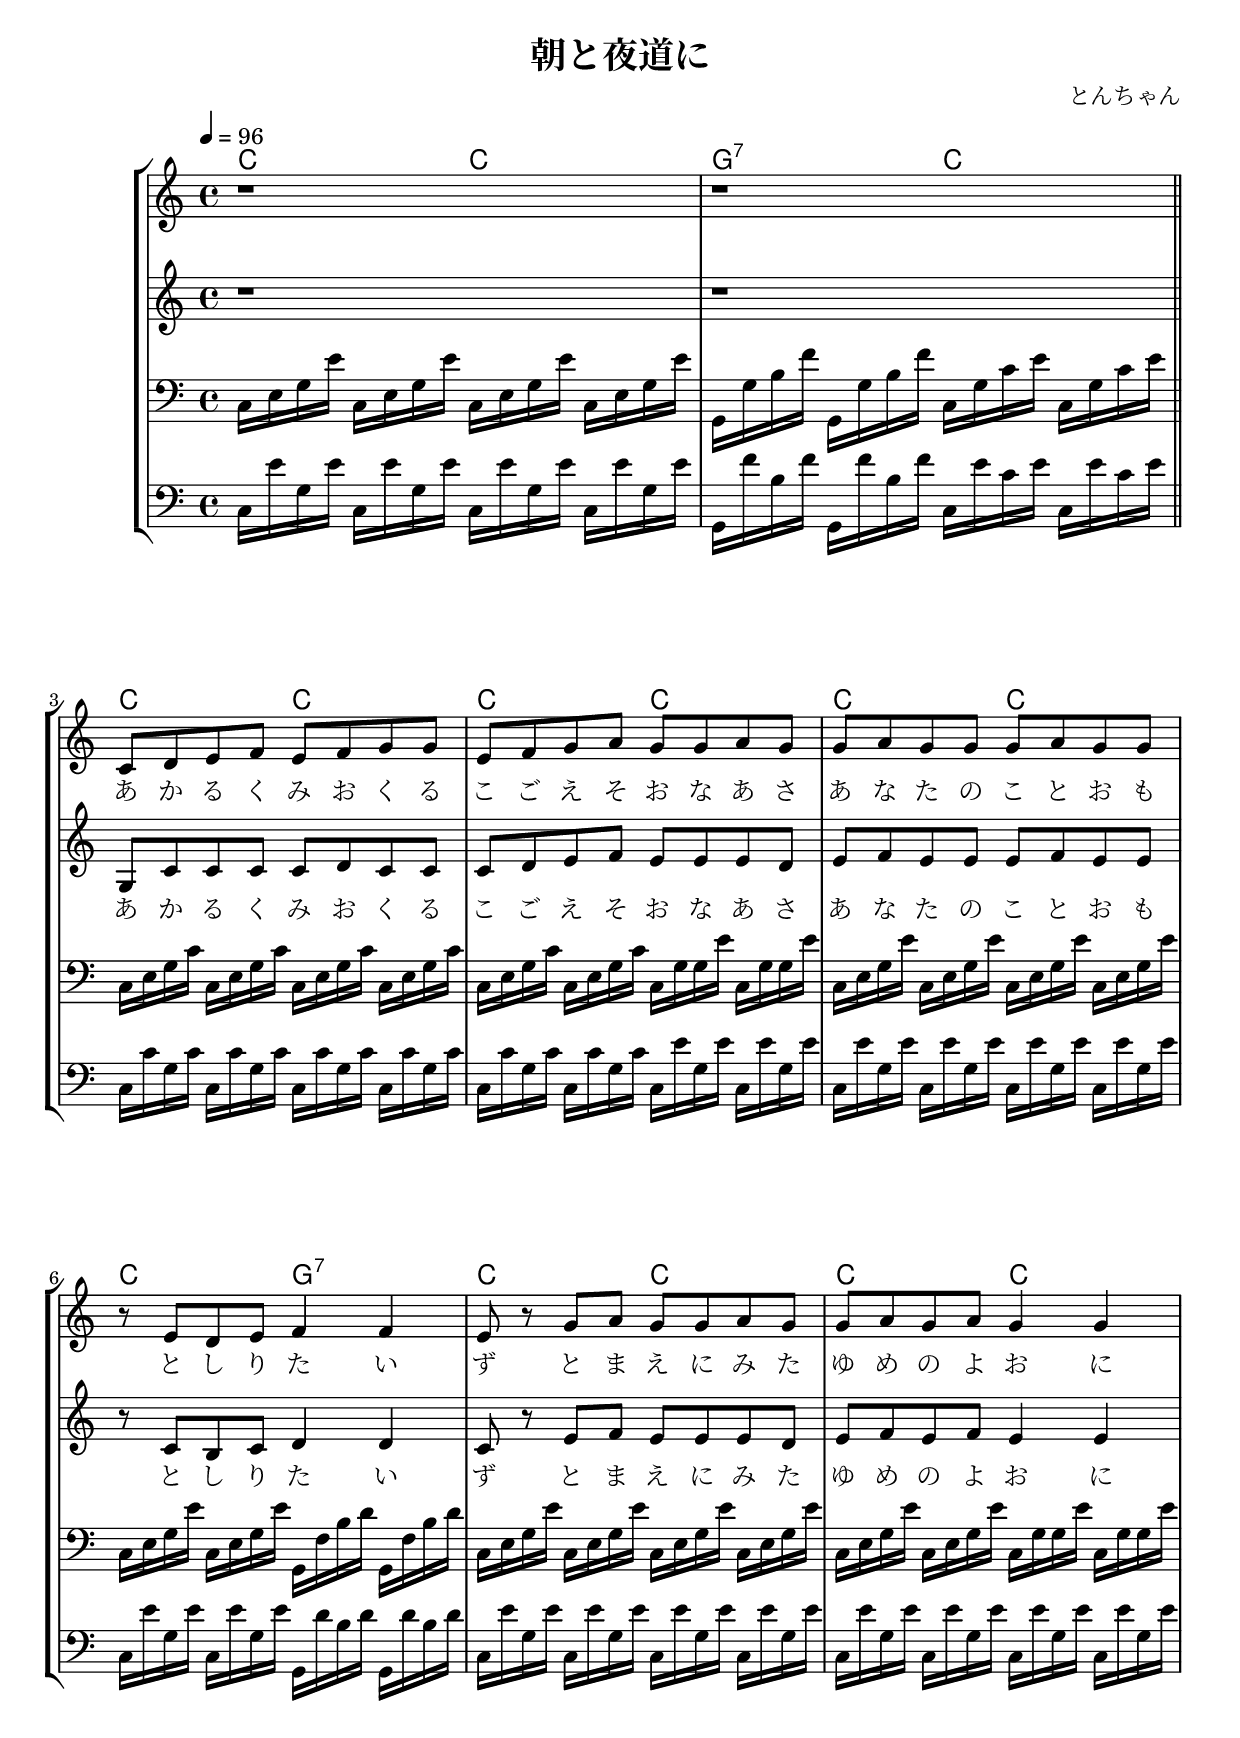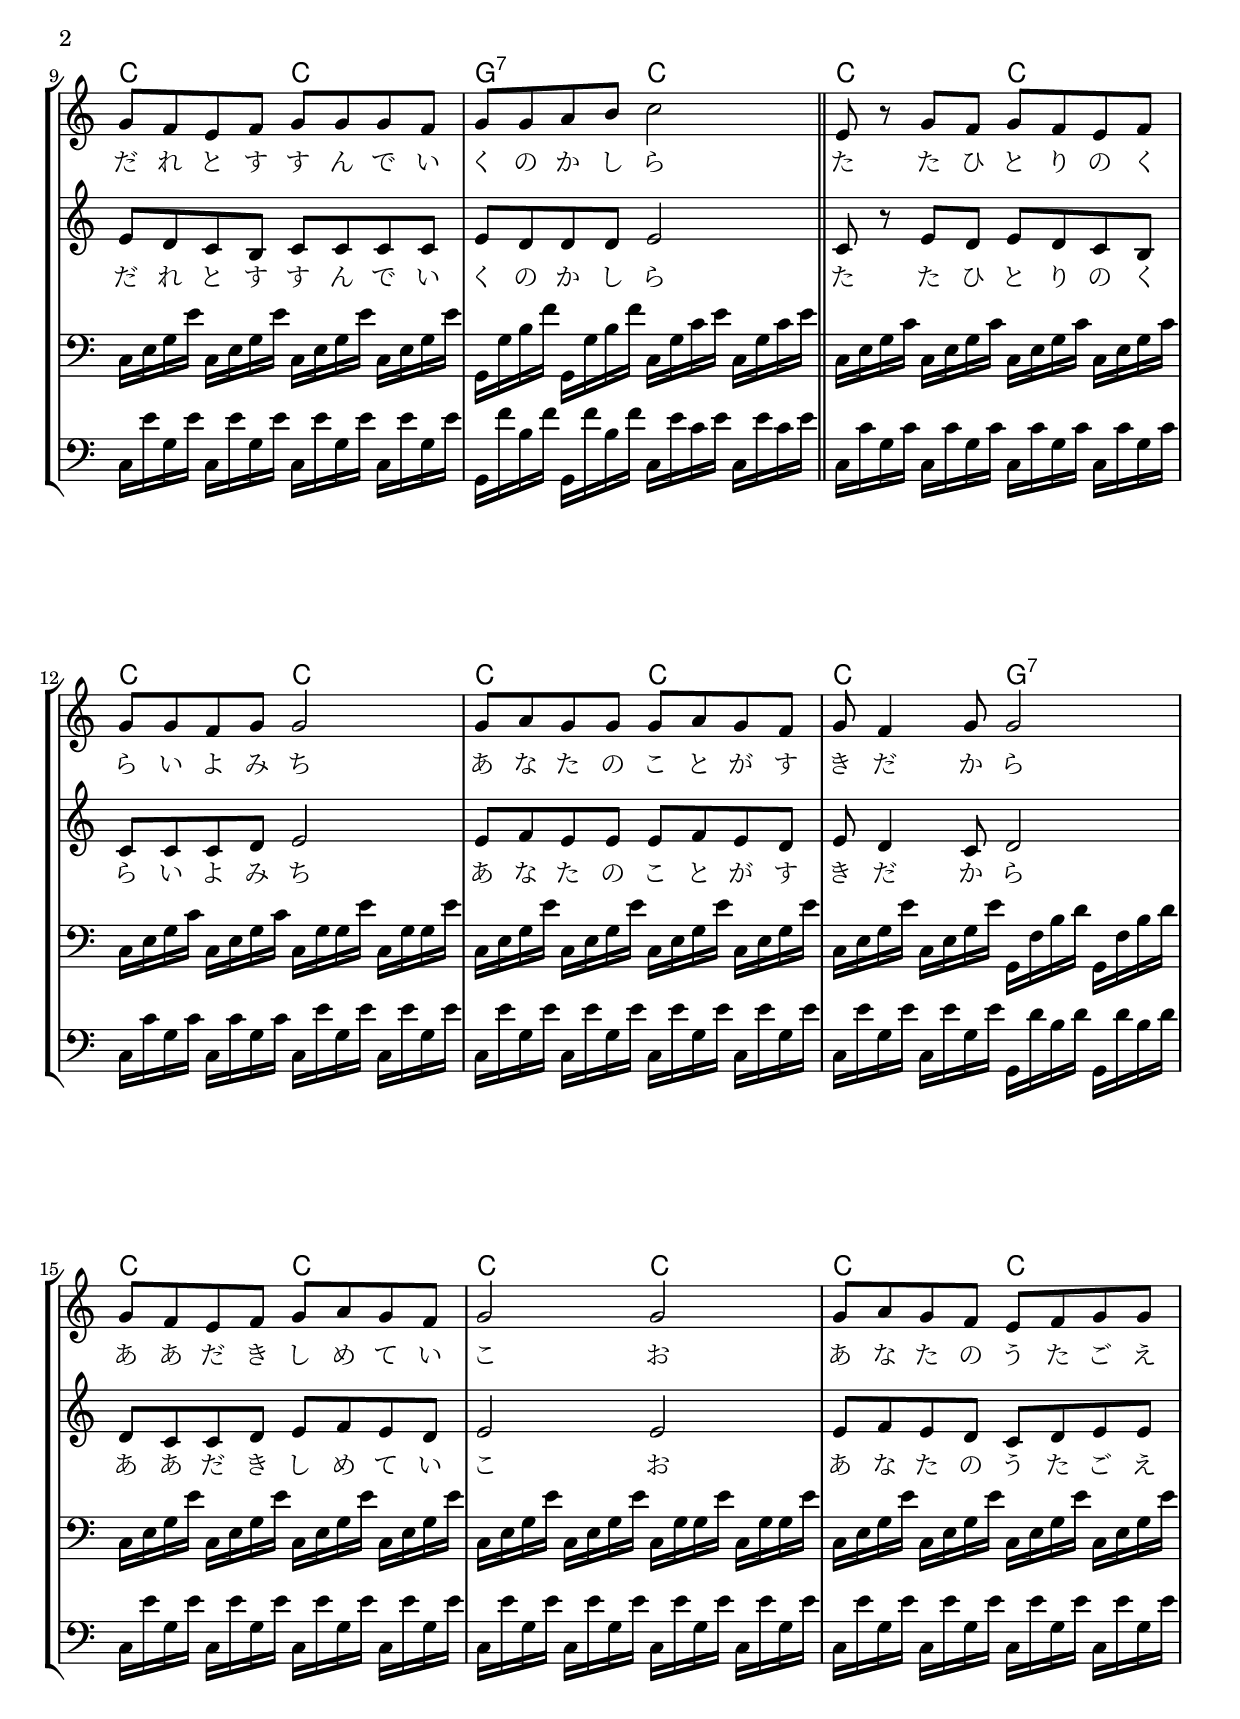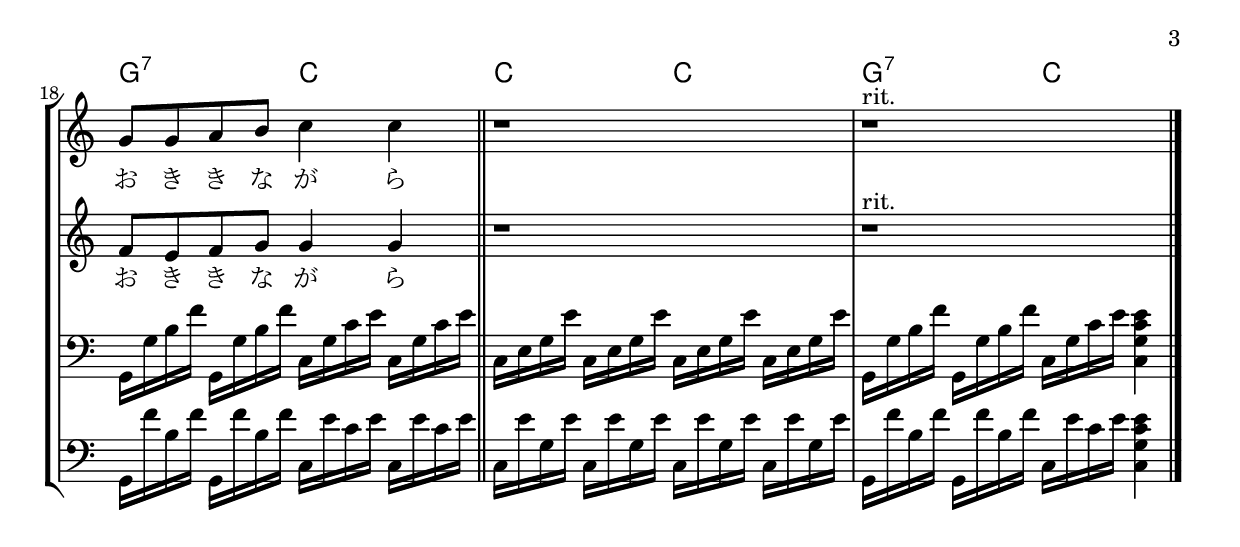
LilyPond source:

\version "2.12.1"

\header {
	title = \markup {朝と夜道に}
	composer = \markup \center-column {とんちゃん}
}

harmony = \chordmode {
	c2 c g:7 c 

	c c c c c c c g:7 c c c c c c g:7 c 

	c c c c c c c g:7 c c c c c c g:7 c 

	c c g:7 c 
}

melody = {
	\key c \major
	\tempo 4 = 96
	r1 | r1   
	\set Staff.midiInstrument = #"fss0.6"
	c'8  d'8  e'8  f'8  e'8  f'8  g'8  g'8 
	e'8  f'8  g'8  a'8  g'8  g'8  a'8  g'8 
	g'8  a'8  g'8  g'8  g'8  a'8  g'8  g'8 
	r8  e'8  d'8  e'8  f'4  f'4 
	e'8  r8  g'8  a'8  g'8  g'8  a'8  g'8 
	g'8  a'8  g'8  a'8  g'4  g'4 
	g'8  f'8  e'8  f'8  g'8  g'8  g'8  f'8 
	g'8  g'8  a'8  b'8  c''2
	\set Staff.midiInstrument = #"fss0.6"
	e'8  r8  g'8  f'8  g'8  f'8  e'8  f'8 
	g'8  g'8  f'8  g'8  g'2 
	g'8  a'8  g'8  g'8  g'8  a'8  g'8  f'8 
	g'8  f'4  g'8  g'2 
	g'8  f'8  e'8  f'8  g'8  a'8  g'8  f'8 
	g'2  g'2 
	g'8  a'8  g'8  f'8  e'8  f'8  g'8  g'8 
	g'8  g'8  a'8  b'8  c''4  c''4
	r1 | r1^"rit." \bar "|."
}

words = \lyricmode {
	
	あ  か  る  く  み  お  く  る  こ  ご  え  そ  お  な  あ  さ  あ  な  た  の  こ  と  お  も  と  し  り  た  い  ず  と  ま  え  に  み  た  ゆ  め  の  よ  お  に  だ  れ  と  す  す  ん  で  い  く  の  か  し  ら  
	た  た  ひ  と  り  の  く  ら  い  よ  み  ち  あ  な  た  の  こ  と  が  す  き  だ  か  ら  あ  あ  だ  き  し  め  て  い  こ  お  あ  な  た  の  う  た  ご  え  お  き  き  な  が  ら  
	
}

secondmelody = {
	\key c \major
	\tempo 4 = 96
	r1 | r1   
	\set Staff.midiInstrument = #"fss0.32"
	g8  c'8  c'8  c'8  c'8  d'8  c'8  c'8 
	c'8  d'8  e'8  f'8  e'8  e'8  e'8  d'8 
	e'8  f'8  e'8  e'8  e'8  f'8  e'8  e'8 
	r8  c'8  b8  c'8  d'4  d'4 
	c'8  r8  e'8  f'8  e'8  e'8  e'8  d'8 
	e'8  f'8  e'8  f'8  e'4  e'4 
	e'8  d'8  c'8  b8  c'8  c'8  c'8  c'8 
	e'8  d'8  d'8  d'8  e'2
	\set Staff.midiInstrument = #"fss0.32"
	c'8  r8  e'8  d'8  e'8  d'8  c'8  b8 
	c'8  c'8  c'8  d'8  e'2 
	e'8  f'8  e'8  e'8  e'8  f'8  e'8  d'8 
	e'8  d'4  c'8  d'2 
	d'8  c'8  c'8  d'8  e'8  f'8  e'8  d'8 
	e'2  e'2 
	e'8  f'8  e'8  d'8  c'8  d'8  e'8  e'8 
	f'8  e'8  f'8  g'8  g'4  g'4
	r1 | r1^"rit." \bar "|."
}

secondwords = \lyricmode {
	
	あ  か  る  く  み  お  く  る  こ  ご  え  そ  お  な  あ  さ  あ  な  た  の  こ  と  お  も  と  し  り  た  い  ず  と  ま  え  に  み  た  ゆ  め  の  よ  お  に  だ  れ  と  す  す  ん  で  い  く  の  か  し  ら  
	た  た  ひ  と  り  の  く  ら  い  よ  み  ち  あ  な  た  の  こ  と  が  す  き  だ  か  ら  あ  あ  だ  き  し  め  て  い  こ  お  あ  な  た  の  う  た  ご  え  お  き  き  な  が  ら  
	
}

tempochange = {
	\tempo 4 = 96
	r1 | r1 \bar "||"
	\tempo 4 = 96
	r1 | r1 | r1 | r1 | r1 | r1 | r1 | r1 \bar "||"
	\tempo 4 = 96
	r1 | r1 | r1 | r1 | r1 | r1 | r1 | r1 \bar "||"
	\tempo 4 = 96
	r1 | \tempo 4 = 72 r2 \tempo 4 = 64 r2 \bar "|."
}

mainacc = {
	\clef bass
	\set Staff.midiInstrument = #"Kalimba"
	\key c \major
	\tempo 4 = 96
	c16 e g e' c e g e'
	c16 e g e' c e g e'
	g,16 g b f' g, g b f'
	c16 g c' e' c g c' e'
	\bar "||"

	\set Staff.midiInstrument = #"Kalimba"
	c16 e g c' c e g c'
	c16 e g c' c e g c'
	c16 e g c' c e g c'
	c16 g g e' c g g e'
	c16 e g e' c e g e'
	c16 e g e' c e g e'
	c16 e g e' c e g e'
	g,16 f b d' g, f b d'
	c16 e g e' c e g e'
	c16 e g e' c e g e'
	c16 e g e' c e g e'
	c16 g g e' c g g e'
	c16 e g e' c e g e'
	c16 e g e' c e g e'
	g,16 g b f' g, g b f'
	c16 g c' e' c g c' e'
	\bar "||"

	\set Staff.midiInstrument = #"Kalimba"
	c16 e g c' c e g c'
	c16 e g c' c e g c'
	c16 e g c' c e g c'
	c16 g g e' c g g e'
	c16 e g e' c e g e'
	c16 e g e' c e g e'
	c16 e g e' c e g e'
	g,16 f b d' g, f b d'
	c16 e g e' c e g e'
	c16 e g e' c e g e'
	c16 e g e' c e g e'
	c16 g g e' c g g e'
	c16 e g e' c e g e'
	c16 e g e' c e g e'
	g,16 g b f' g, g b f'
	c16 g c' e' c g c' e'
	\bar "||"

	\set Staff.midiInstrument = #"Kalimba"
	c16 e g e' c e g e'
	c16 e g e' c e g e'
	g,16 g b f' g, g b f'
	c16 g c' e' <c g c' e'>4
	\bar "|."
}

subacc = {
	\clef bass
	\set Staff.midiInstrument = #"Pad 7 (halo)"
	\key c \major
	\tempo 4 = 96
	c16 e' g e' c e' g e'
	c16 e' g e' c e' g e'
	g,16 f' b f' g, f' b f'
	c16 e' c' e' c e' c' e'
	\bar "||"

	\set Staff.midiInstrument = #"Pad 7 (halo)"
	c16 c' g c' c c' g c'
	c16 c' g c' c c' g c'
	c16 c' g c' c c' g c'
	c16 e' g e' c e' g e'
	c16 e' g e' c e' g e'
	c16 e' g e' c e' g e'
	c16 e' g e' c e' g e'
	g,16 d' b d' g, d' b d'
	c16 e' g e' c e' g e'
	c16 e' g e' c e' g e'
	c16 e' g e' c e' g e'
	c16 e' g e' c e' g e'
	c16 e' g e' c e' g e'
	c16 e' g e' c e' g e'
	g,16 f' b f' g, f' b f'
	c16 e' c' e' c e' c' e'
	\bar "||"

	\set Staff.midiInstrument = #"Pad 7 (halo)"
	c16 c' g c' c c' g c'
	c16 c' g c' c c' g c'
	c16 c' g c' c c' g c'
	c16 e' g e' c e' g e'
	c16 e' g e' c e' g e'
	c16 e' g e' c e' g e'
	c16 e' g e' c e' g e'
	g,16 d' b d' g, d' b d'
	c16 e' g e' c e' g e'
	c16 e' g e' c e' g e'
	c16 e' g e' c e' g e'
	c16 e' g e' c e' g e'
	c16 e' g e' c e' g e'
	c16 e' g e' c e' g e'
	g,16 f' b f' g, f' b f'
	c16 e' c' e' c e' c' e'
	\bar "||"

	\set Staff.midiInstrument = #"Pad 7 (halo)"
	c16 e' g e' c e' g e'
	c16 e' g e' c e' g e'
	g,16 f' b f' g, f' b f'
	c16 e' c' e' <c g c' e'>4
	\bar "|."
}

percA = {
	\drummode {
	hh4 hh4 hh4 hh4  |hh4 hh4 hh4 hh4  \bar "||"
	hh4 hh4 hh4 hh4  |hh4 hh4 hh4 hh4  |hh4 hh4 hh4 hh4  |hh4 hh4 hh4 hh4  |hh4 hh4 hh4 hh4  |hh4 hh4 hh4 hh4  |hh4 hh4 hh4 hh4  |hh4 hh4 hh4 hh4  \bar "||"
	hh4 hh4 hh4 hh4  |hh4 hh4 hh4 hh4  |hh4 hh4 hh4 hh4  |hh4 hh4 hh4 hh4  |hh4 hh4 hh4 hh4  |hh4 hh4 hh4 hh4  |hh4 hh4 hh4 hh4  |hh4 hh4 hh4 hh4  \bar "||"
	hh4 hh4 hh4 hh4  |hh4 hh4 hh4 hh4  \bar "|."
	}
}

percB = {
	\drummode {
	r8 ss4 ss4 ss4 ss8  |r8 ss4 ss8 ss8. ss8. ss8  \bar "||"
	r8 ss4 ss4 ss4 ss8  |r8 ss4 ss8 ss8. ss8. ss8  |r8 ss4 ss4 ss4 ss8  |r8 ss4 ss8 ss8. ss8. ss8  |r8 ss4 ss4 ss4 ss8  |r8 ss4 ss8 ss8. ss8. ss8  |r8 ss4 ss4 ss4 ss8  |r8 ss4 ss8 ss8. ss8. ss8  \bar "||"
	r8 ss4 ss4 ss4 ss8  |r8 ss4 ss8 ss8. ss8. ss8  |r8 ss4 ss4 ss4 ss8  |r8 ss4 ss8 ss8. ss8. ss8  |r8 ss4 ss4 ss4 ss8  |r8 ss4 ss8 ss8. ss8. ss8  |r8 ss4 ss4 ss4 ss8  |r8 ss4 ss8 ss8. ss8. ss8  \bar "||"
	r8 ss4 ss4 ss4 ss8  |r8 ss4 ss8 ss8. ss8. ss8  \bar "|."
	}
}

percC = {
	\drummode {
	r8 hhp4 hhp4 hhp4 hhp8  |r8 hhp4 hhp4 hhp4 hhp8  \bar "||"
	r8 hhp4 hhp4 hhp4 hhp8  |r8 hhp4 hhp4 hhp4 hhp8  |r8 hhp4 hhp4 hhp4 hhp8  |r8 hhp4 hhp4 hhp4 hhp8  |r8 hhp4 hhp4 hhp4 hhp8  |r8 hhp4 hhp4 hhp4 hhp8  |r8 hhp4 hhp4 hhp4 hhp8  |r8 hhp4 hhp4 hhp4 hhp8  \bar "||"
	r8 hhp4 hhp4 hhp4 hhp8  |r8 hhp4 hhp4 hhp4 hhp8  |r8 hhp4 hhp4 hhp4 hhp8  |r8 hhp4 hhp4 hhp4 hhp8  |r8 hhp4 hhp4 hhp4 hhp8  |r8 hhp4 hhp4 hhp4 hhp8  |r8 hhp4 hhp4 hhp4 hhp8  |r8 hhp4 hhp4 hhp4 hhp8  \bar "||"
	r8 hhp4 hhp4 hhp4 hhp8  |r8 hhp4 hhp4 hhp4 hhp8  \bar "|."
	}
}

percD = {
	\drummode {
	bd2 bd4. r16 bd16  |bd4 bd4 bd4 bd8. bd16  \bar "||"
	bd2 bd4. r16 bd16  |bd4 bd4 bd4 bd8. bd16  |bd2 bd4. r16 bd16  |bd4 bd4 bd4 bd8. bd16  |bd2 bd4. r16 bd16  |bd4 bd4 bd4 bd8. bd16  |bd2 bd4. r16 bd16  |bd4 bd4 bd4 bd8. bd16  \bar "||"
	bd2 bd4. r16 bd16  |bd4 bd4 bd4 bd8. bd16  |bd2 bd4. r16 bd16  |bd4 bd4 bd4 bd8. bd16  |bd2 bd4. r16 bd16  |bd4 bd4 bd4 bd8. bd16  |bd2 bd4. r16 bd16  |bd4 bd4 bd4 bd8. bd16  \bar "||"
	bd2 bd4. r16 bd16  |bd4 bd4 bd4 bd8. bd16  \bar "|."
	}
}

\score {
	<<
		\new StaffGroup <<
			\new ChordNames {\harmony}
			\new Voice = "melody" {\melody}
			\new Lyrics \lyricsto "melody" \words
			\new Voice = "secondmelody" {\secondmelody}
			\new Lyrics \lyricsto "secondmelody" \secondwords
			\new Staff = "mainacc" {\mainacc}
			\new Staff = "subacc" {\subacc}
		>>
	>>
	\layout { }
}
